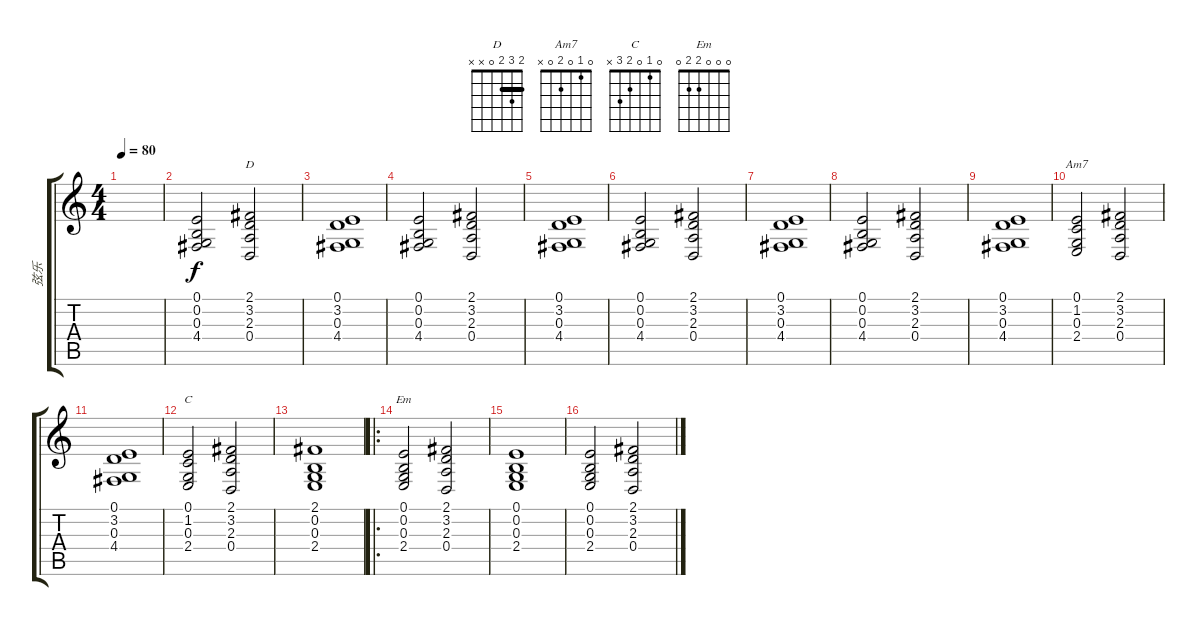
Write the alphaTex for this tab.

\track ("弦乐" "弦乐") {instrument stringensemble2}
\staff {score tabs}
\tuning (E4 B3 G3 D3 A2 E2) {hide}
\chord ("D" 2 3 2 0 x x) {barre 2}
\chord ("Am7" 0 1 0 2 0 x)
\chord ("C" 0 1 0 2 3 x)
\chord ("Em" 0 0 0 2 2 0)
\ts (4 4)
\tempo 80
\clef g2
\ks c
|
(0.1 0.2 0.3 4.4).2 (2.1 3.2 2.3 0.4).2{ch "D"} |
(0.1 3.2 0.3 4.4).1 |
(0.1 0.2 0.3 4.4).2 (2.1 3.2 2.3 0.4).2 |
(0.1 3.2 0.3 4.4).1 |
(0.1 0.2 0.3 4.4).2 (2.1 3.2 2.3 0.4).2 |
(0.1 3.2 0.3 4.4).1 |
(0.1 0.2 0.3 4.4).2 (2.1 3.2 2.3 0.4).2 |
(0.1 3.2 0.3 4.4).1 |
(0.1 1.2 0.3 2.4).2{ch "Am7"} (2.1 3.2 2.3 0.4).2 |
(0.1 3.2 0.3 4.4).1 |
(0.1 1.2 0.3 2.4).2{ch "C"} (2.1 3.2 2.3 0.4).2 |
(2.1 0.2 0.3 2.4).1 |
\ro
(0.1 0.2 0.3 2.4).2{ch "Em"} (2.1 3.2 2.3 0.4).2 |
(0.1 0.2 0.3 2.4).1 |
(0.1 0.2 0.3 2.4).2 (2.1 3.2 2.3 0.4).2
